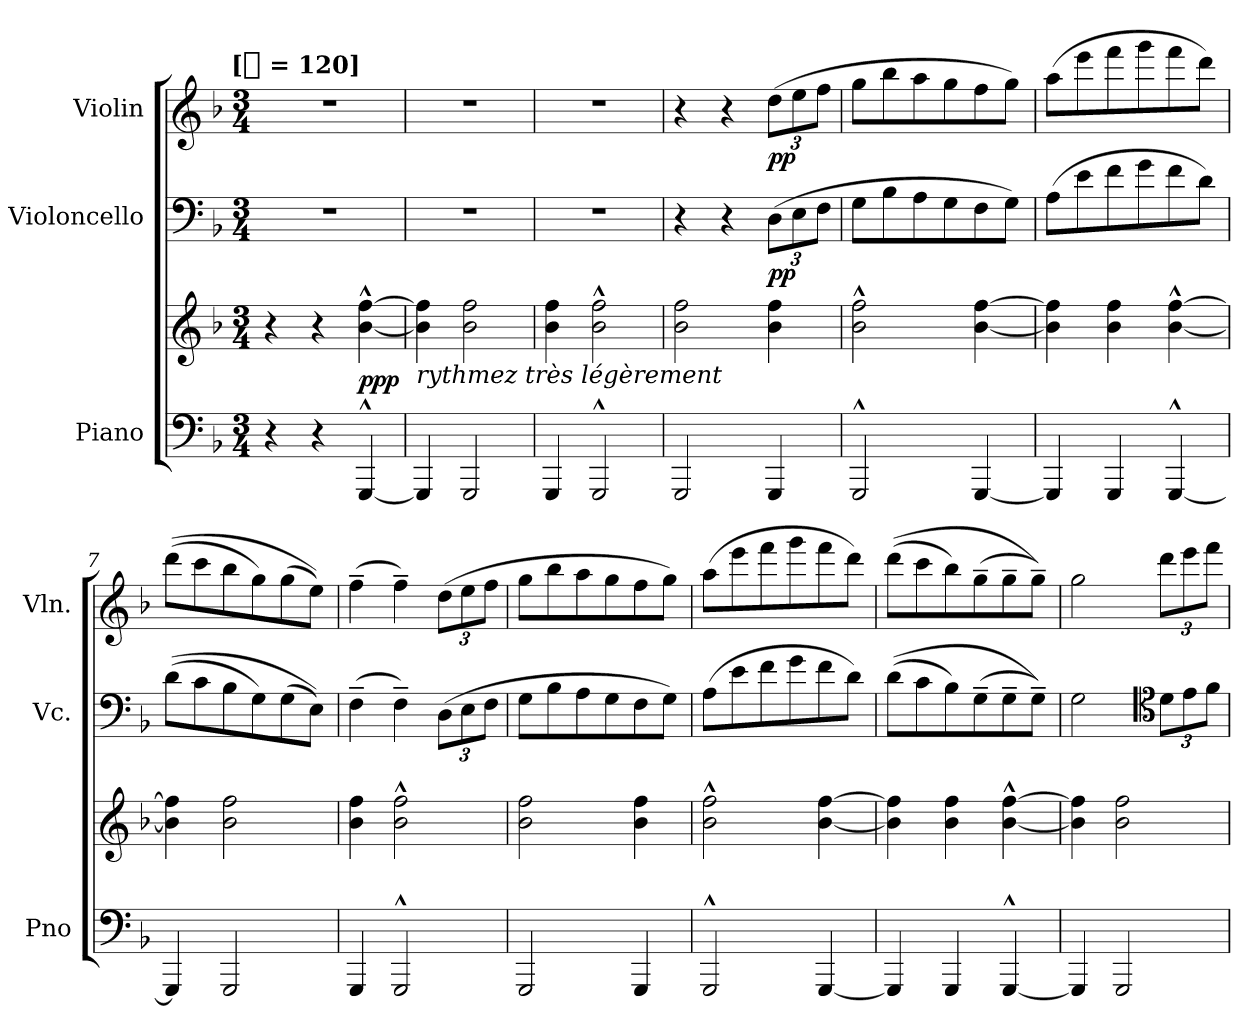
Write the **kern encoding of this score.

**kern	**kern	**dynam	**kern	**dynam	**kern	**dynam
*part3	*part3	*part3	*part2	*part2	*part1	*part1
*staff4	*staff3	*staff3/4	*staff2	*staff2	*staff1	*staff1
*I"Piano	*	*	*I"Violoncello	*	*I"Violin	*
*I'Pno	*	*	*I'Vc.	*	*I'Vln.	*
*clefF4	*clefG2	*	*clefF4	*	*clefG2	*
*k[b-]	*k[b-]	*	*k[b-]	*	*k[b-]	*
*F:	*F:	*	*F:	*	*F:	*
!!LO:TX:omd:t=[[quarter] = 120]
*M3/4	*M3/4	*	*M3/4	*	*M3/4	*
*MM120	*MM120	*	*MM120	*	*MM120	*
=1	=1	=1	=1	=1	=1	=1
4r	4r	.	4%3r	.	4%3r	.
4r	4r	.	.	.	.	.
[4GGG^^	[4b-^^ [4ff^^	ppp	.	.	.	.
=2	=2	=2	=2	=2	=2	=2
!	!LO:TX:b:i:t=rythmez très légèrement	!	!	!	!	!
4GGG]	4b-] 4ff]	.	4%3r	.	4%3r	.
2GGG	2b- 2ff	.	.	.	.	.
=3	=3	=3	=3	=3	=3	=3
4GGG	4b- 4ff	.	4%3r	.	4%3r	.
2GGG^^	2b-^^ 2ff^^	.	.	.	.	.
=4	=4	=4	=4	=4	=4	=4
2GGG	2b- 2ff	.	4r	.	4r	.
.	.	.	4r	.	4r	.
4GGG	4b- 4ff	.	(12DL	pp	(12ddL	pp
.	.	.	12E	.	12ee	.
.	.	.	12FJ	.	12ffJ	.
=5	=5	=5	=5	=5	=5	=5
2GGG^^	2b-^^ 2ff^^	.	8GL	.	8ggL	.
.	.	.	8B-	.	8bb-	.
.	.	.	8A	.	8aa	.
.	.	.	8G	.	8gg	.
[4GGG	[4b- [4ff	.	8F	.	8ff	.
.	.	.	8GJ)	.	8ggJ)	.
=6	=6	=6	=6	=6	=6	=6
4GGG]	4b-] 4ff]	.	(8AL	.	(8aaL	.
.	.	.	8e	.	8eee	.
4GGG	4b- 4ff	.	8f	.	8fff	.
.	.	.	8g	.	8ggg	.
[4GGG^^	[4b-^^ [4ff^^	.	8f	.	8fff	.
.	.	.	8dJ)	.	8dddJ)	.
=7	=7	=7	=7	=7	=7	=7
4GGG]	4b-] 4ff]	.	((8dL	.	((8dddL	.
.	.	.	8c	.	8ccc	.
2GGG	2b- 2ff	.	8B-	.	8bb-	.
.	.	.	8G)	.	8gg)	.
.	.	.	(8G	.	(8gg	.
.	.	.	8EJ))	.	8eeJ))	.
=8	=8	=8	=8	=8	=8	=8
4GGG	4b- 4ff	.	(4F~	.	(4ff~	.
2GGG^^	2b-^^ 2ff^^	.	4F~)	.	4ff~)	.
.	.	.	(12DL	.	(12ddL	.
.	.	.	12E	.	12ee	.
.	.	.	12FJ	.	12ffJ	.
=9	=9	=9	=9	=9	=9	=9
2GGG	2b- 2ff	.	8GL	.	8ggL	.
.	.	.	8B-	.	8bb-	.
.	.	.	8A	.	8aa	.
.	.	.	8G	.	8gg	.
4GGG	4b- 4ff	.	8F	.	8ff	.
.	.	.	8GJ)	.	8ggJ)	.
=10	=10	=10	=10	=10	=10	=10
2GGG^^	2b-^^ 2ff^^	.	(8AL	.	(8aaL	.
.	.	.	8e	.	8eee	.
.	.	.	8f	.	8fff	.
.	.	.	8g	.	8ggg	.
[4GGG	[4b- [4ff	.	8f	.	8fff	.
.	.	.	8dJ)	.	8dddJ)	.
=11	=11	=11	=11	=11	=11	=11
4GGG]	4b-] 4ff]	.	((8dL	.	((8dddL	.
.	.	.	8c	.	8ccc	.
4GGG	4b- 4ff	.	8B-)	.	8bb-)	.
.	.	.	(8G~	.	(8gg~	.
[4GGG^^	[4b-^^ [4ff^^	.	8G~	.	8gg~	.
.	.	.	8G~J))	.	8gg~J))	.
=12	=12	=12	=12	=12	=12	=12
4GGG]	4b-] 4ff]	.	2G	.	2gg	.
2GGG	2b- 2ff	.	.	.	.	.
*	*	*	*clefC4	*	*	*
.	.	.	12diL	.	12dddiL	.
.	.	.	12e	.	12eee	.
.	.	.	12fJ	.	12fffJ	.
=	=	=	=	=	=	=
*-	*-	*-	*-	*-	*-	*-
